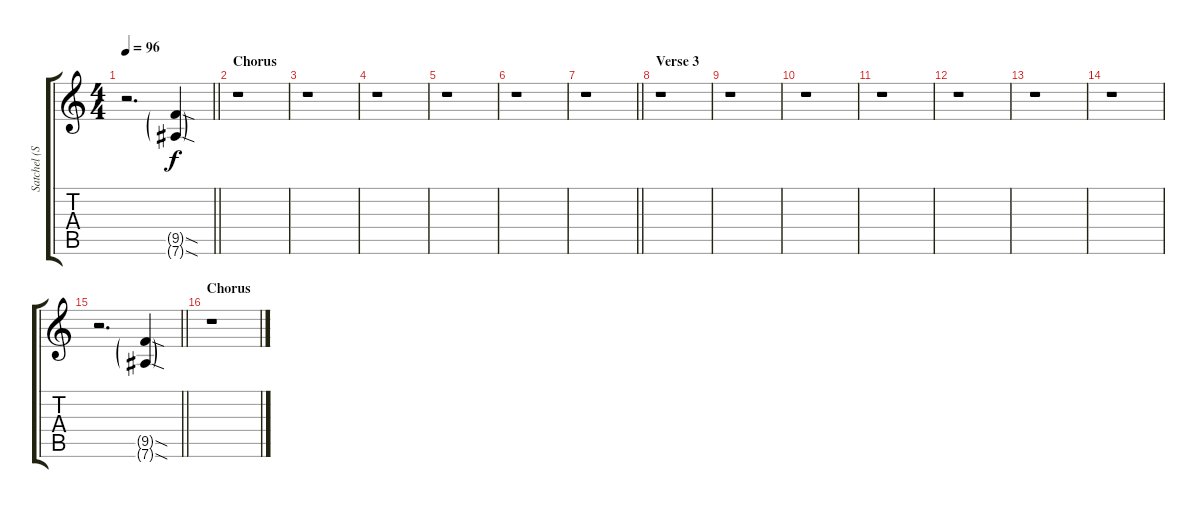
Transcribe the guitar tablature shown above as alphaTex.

\track ("Satchel (Solo)" "Satchel (S") {instrument distortionguitar}
\staff {score tabs}
\tuning (Eb4 Bb3 Gb3 Db3 Ab2 Eb2) {hide}
\ts (4 4)
\tempo 96
\clef g2
\barLineRight lightlight
\ks c
r.2{d dy f} (9.5{sod g} 7.6{sod g}).4 |
\section ("" "Chorus")
r.1 |
r.1 |
r.1 |
r.1 |
r.1 |
\barLineRight lightlight
r.1 |
\section ("" "Verse 3")
r.1 |
r.1 |
r.1 |
r.1 |
r.1 |
r.1 |
r.1 |
\barLineRight lightlight
r.2{d} (9.5{sod g} 7.6{sod g}).4 |
\section ("" "Chorus")
r.1
